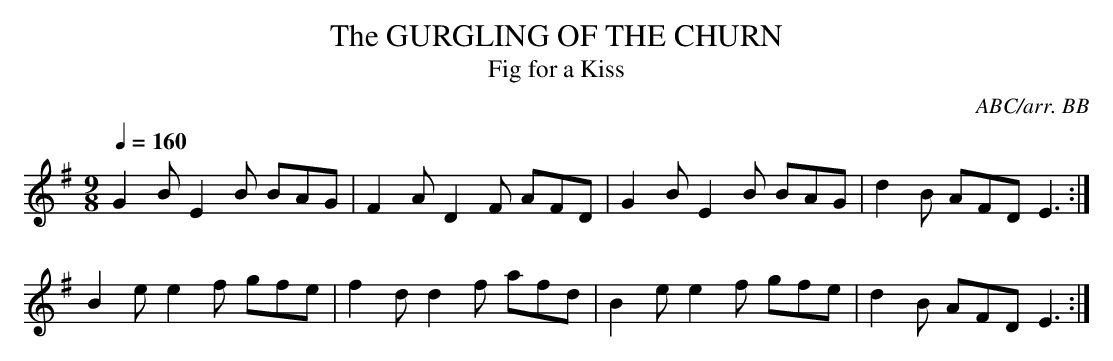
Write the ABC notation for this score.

X:1
T:GURGLING OF THE CHURN, The
T:Fig for a Kiss
C:ABC/arr. BB
Q:1/4=160
L:1/8
M:9/8
K:Em
G2B E2B BAG|F2A D2F AFD|G2B E2B BAG|d2B AFD E3:|
B2e e2f gfe|f2d d2f afd|B2e e2f gfe|d2B AFD E3:|
